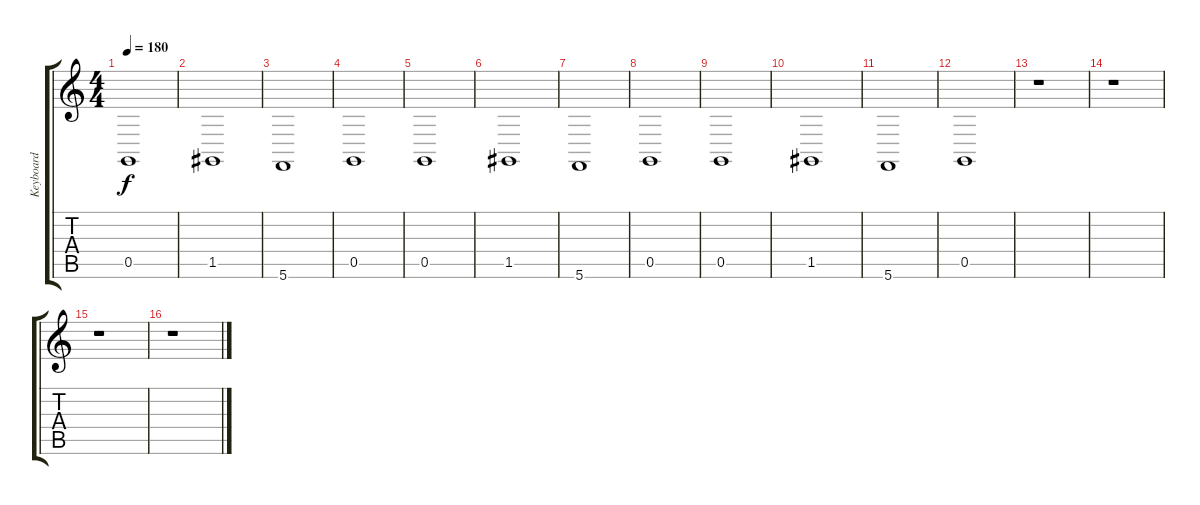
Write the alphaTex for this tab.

\track ("Keyboard" "Keyboard") {instrument pad4choir}
\staff {score tabs}
\tuning (D4 A3 F3 C3 G2 C2) {hide}
\ts (4 4)
\tempo 180
\clef g2
\ks c
0.5.1{dy f} |
1.5.1 |
5.6.1 |
0.5.1 |
0.5.1 |
1.5.1 |
5.6.1 |
0.5.1 |
0.5.1 |
1.5.1 |
5.6.1 |
0.5.1 |
r.1 |
r.1 |
r.1 |
r.1
